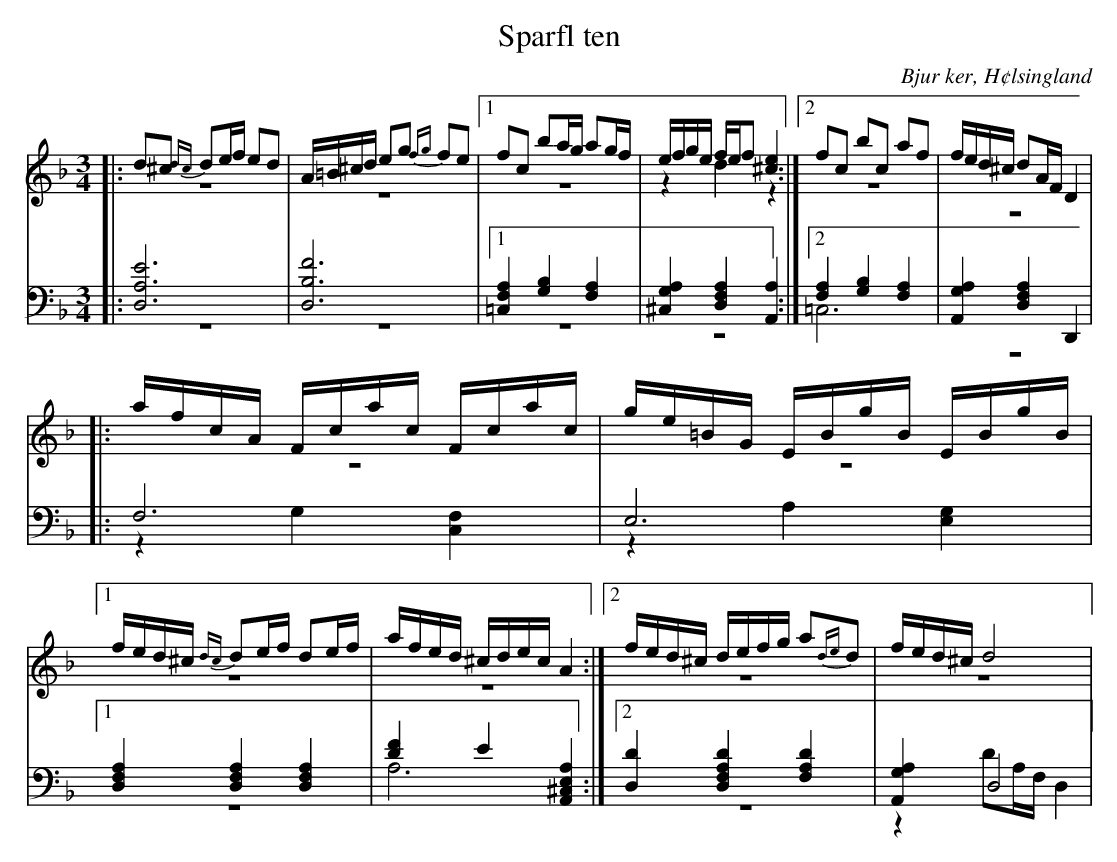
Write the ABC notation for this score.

X:1
T: Sparfl ten
O: Bjur ker, H¢lsingland
M: 3/4
L: 1/8
K: Dm
V:1
V:2 merge
V:3
V:4 merge
V:1
|:d^c {dc}de/f/ ed|A/=B/^c/d/ eg {fg}fe|1 fc ba/g/ ag/f/| e/f/g/e/ f/e/f [^c2e2]:|2 fc bc af|f/e/d/^c/ dA/F/ D2|
|:a/f/c/A/  F/c/a/c/ F/c/a/c/|g/e/=B/G/  E/B/g/B/  E/B/g/B/|1 f/e/d/^c/ {dc}de/f/ de/f/|a/f/e/d/ ^c/d/e/c/ A2:|2 f/e/d/^c/ d/e/f/g/ a{de}d|f/e/d/^c/ d4|
V:2
|:z6|z6|1 z6|z2 d2 z2:|2 z6|z6|
|:z6|z6|1 z6|z6:|2 z6|z6|
V:3 clef=bass
|:[D,6A,6E6]|[D,6B,6F6]|1 [=C,2F,2A,2] [G,2B,2] [F,2A,2]|[^C,2G,2A,2] [D,2F,2A,2] [A,,2A,2]:|2 [F,2A,2] [G,2B,2] [F,2A,2]|[A,,2G,2A,2] [D,2F,2A,2] D,,2|
|:F,6|E,6|1 [D,2F,2A,2] [D,2F,2A,2] [D,2F,2A,2]|[D2F2] E2 [A,,2^C,2E,2A,2]:|2 [D,2D2] [D,2F,2A,2D2] [F,2A,2D2]|[A,,2G,2A,2] D,4|
V:4 clef=bass
|:z6|z6|1 z6|z6:|2 =C,6|z6|
|:z2 G,2 [C,2F,2]|z2 A,2 [E,2G,2]|1 z6|A,6:|2 z6|z2 DA,/F,/ D,2|
